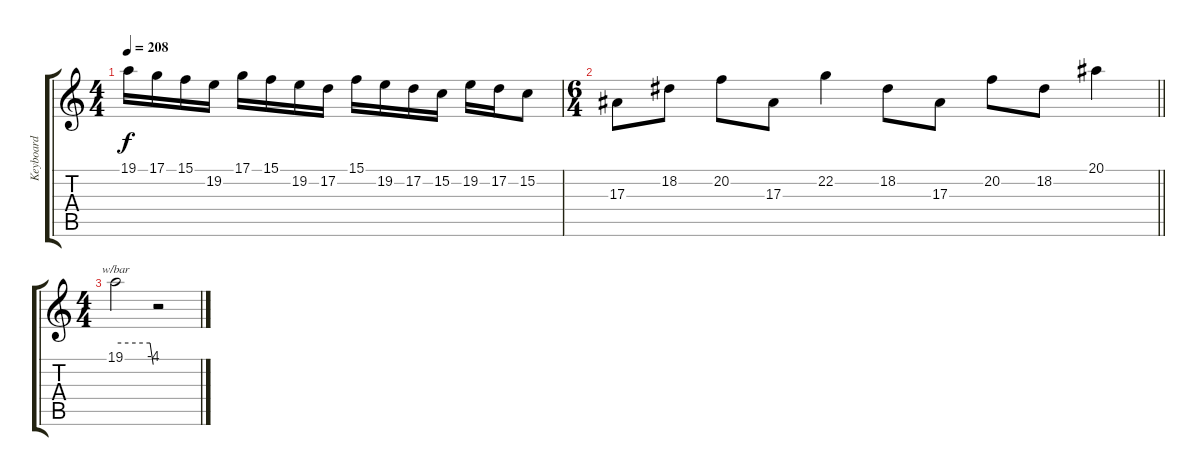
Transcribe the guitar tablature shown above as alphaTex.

\track ("Keyboard" "Keyboard") {instrument stringensemble1}
\staff {score tabs}
\tuning (D4 A3 F3 C3 G2 C2) {hide}
\ts (4 4)
\tempo 208
\clef g2
\ks c
19.1.16{dy f} 17.1.16 15.1.16 19.2.16 17.1.16 15.1.16 19.2.16 17.2.16 15.1.16 19.2.16 17.2.16 15.2.16 19.2.16 17.2.16 15.2.8 |
\ts (6 4)
\barLineRight lightlight
17.3.8 18.2.8 20.2.8 17.3.8 22.2.4 18.2.8 17.3.8 20.2.8 18.2.8 20.1.4 |
\ts (4 4)
19.1.2{tbe (custom default 0 0 55 0 60 -16)} r.2
